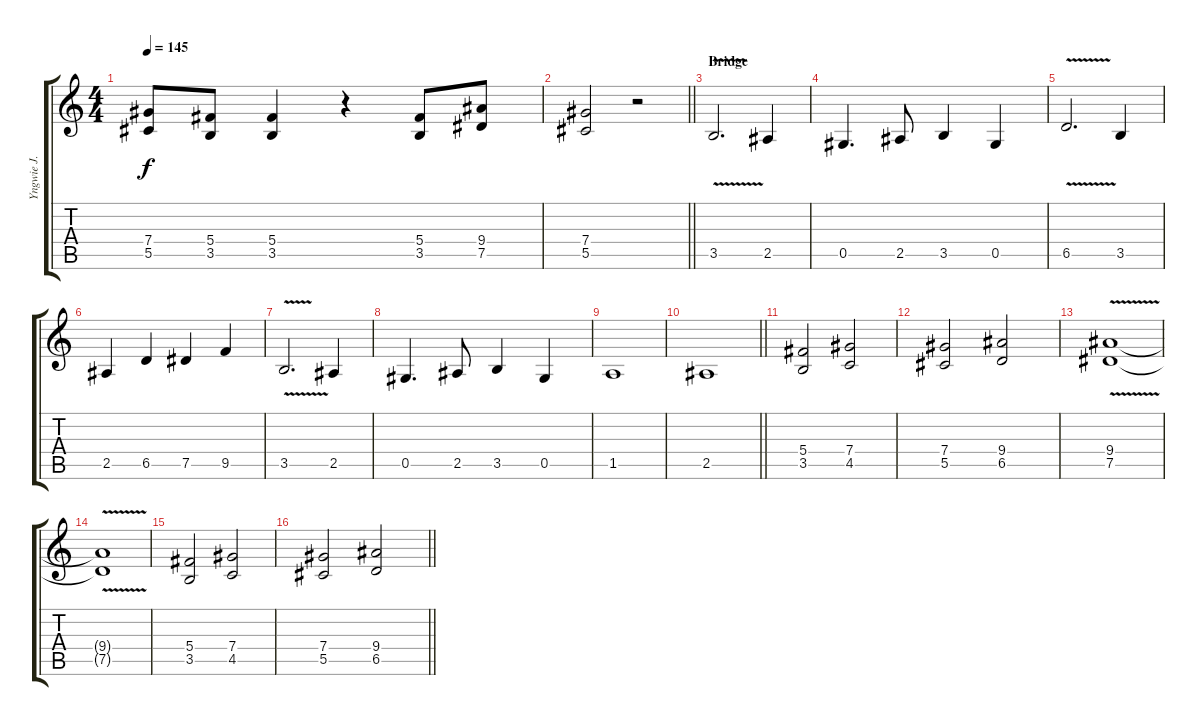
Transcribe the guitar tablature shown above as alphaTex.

\track ("Yngwie J. Malmsteen" "Yngwie J. ") {instrument overdrivenguitar}
\staff {score tabs}
\tuning (Eb4 Bb3 Gb3 Db3 Ab2 Eb2) {hide}
\ts (4 4)
\tempo 145
\clef g2
\ks c
(7.4 5.5).8{dy f} (5.4 3.5).8 (5.4 3.5).4 r.4 (5.4 3.5).8 (9.4 7.5).8 |
\barLineRight lightlight
(7.4 5.5).2 r.2 |
\section ("" "Bridge")
3.5{v}.2{d} 2.5.4 |
0.5.4{d} 2.5.8 3.5.4 0.5.4 |
6.5{v}.2{d} 3.5.4 |
2.5.4 6.5.4 7.5.4 9.5.4 |
3.5{v}.2{d} 2.5.4 |
0.5.4{d} 2.5.8 3.5.4 0.5.4 |
1.5.1 |
\barLineRight lightlight
2.5.1 |
(5.4 3.5).2 (7.4 4.5).2 |
(7.4 5.5).2 (9.4 6.5).2 |
(9.4 7.5{v}).1 |
(9.4{t} 7.5{t}).1 |
(5.4 3.5).2 (7.4 4.5).2 |
\barLineRight lightlight
(7.4 5.5).2 (9.4 6.5).2
